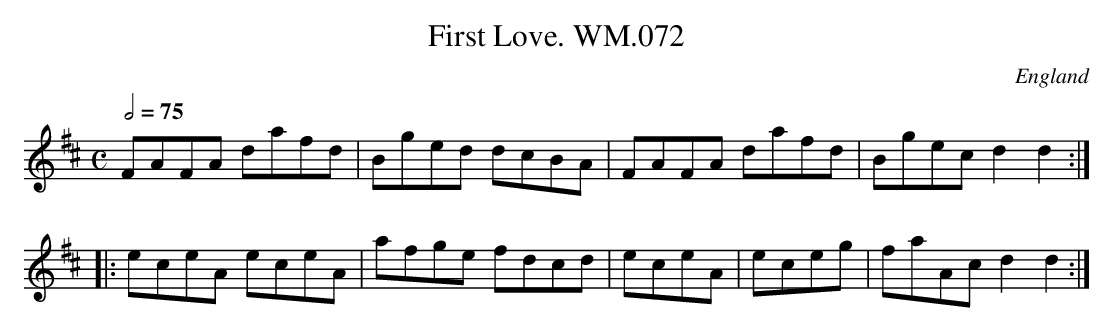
X:1
T:First Love. WM.072
L:1/8
M:C
O:England
Q:1/2=75
K:D
FAFA dafd|Bged dcBA|FAFA dafd|Bgecd2d2:|!
|:eceA eceA|afge fdcd|eceA|eceg|faAcd2d2:|
